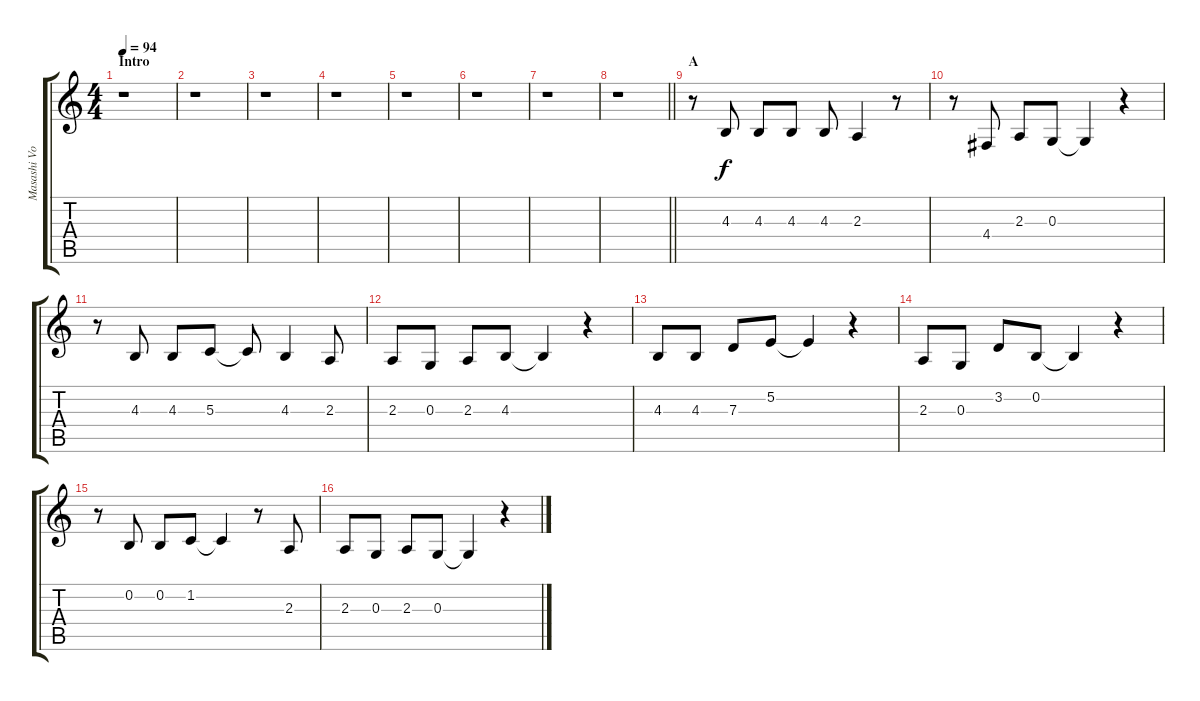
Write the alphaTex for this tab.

\track ("Masashi Vocals" "Masashi Vo") {instrument altosax}
\staff {score tabs}
\tuning (E4 B3 G3 D3 A2 E2) {hide}
\ts (4 4)
\section ("" "Intro")
\tempo 94
\clef g2
\ks c
r.1{dy f instrument altosax} |
r.1 |
r.1 |
r.1 |
r.1 |
r.1 |
r.1 |
\barLineRight lightlight
r.1 |
\section ("" "A")
r.8 4.3.8 4.3.8 4.3.8 4.3.8 2.3.4 r.8 |
r.8 4.4.8 2.3.8 0.3.8 0.3{t}.4 r.4 |
r.8 4.3.8 4.3.8 5.3.8 5.3{t}.8 4.3.4 2.3.8 |
2.3.8 0.3.8 2.3.8 4.3.8 4.3{t}.4 r.4 |
4.3.8 4.3.8 7.3.8 5.2.8 5.2{t}.4 r.4 |
2.3.8 0.3.8 3.2.8 0.2.8 0.2{t}.4 r.4 |
r.8 0.2.8 0.2.8 1.2.8 1.2{t}.4 r.8 2.3.8 |
2.3.8 0.3.8 2.3.8 0.3.8 0.3{t}.4 r.4
